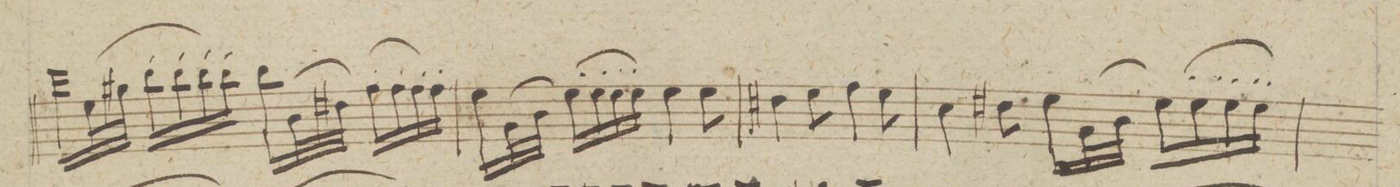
**kern	**dynam
*I"Violino 1mo	*
*clefG2	*
*k[f#c#g#]	*
*M6/8	*
16eee\LL	.
(32ee\L	.
32gg#X\JJJ	.
16bb'\LL	.
16bb'\	.
16bb'\)	.
16bb'\JJ	.
16bb\LL	.
(32b\L	.
32dd#X\JJJ)	.
(16ff#'\LL	.
16ff#'\	.
16ff#'\	.
16ff#'\JJ)	.
=20	=20
16ee\LL	.
(32g#\L	.
32b\JJJ)	.
(16ee'\LL	.
16ee'\	.
16ee'\	.
16ee'\JJ)	.
4ee\	.
8ee\	.
=21	=21
4dd#X\	.
8ee\	.
4ff#\	.
8ee\	.
=22	=22
4cc#\	.
8dd#X\	.
16ee\LL	.
(32g#\L	.
32b\JJJ)	.
(16ee'\LL	.
16ee'\	.
16ee'\	.
16ee'\JJ)	.
=23	=23
*-	*-
